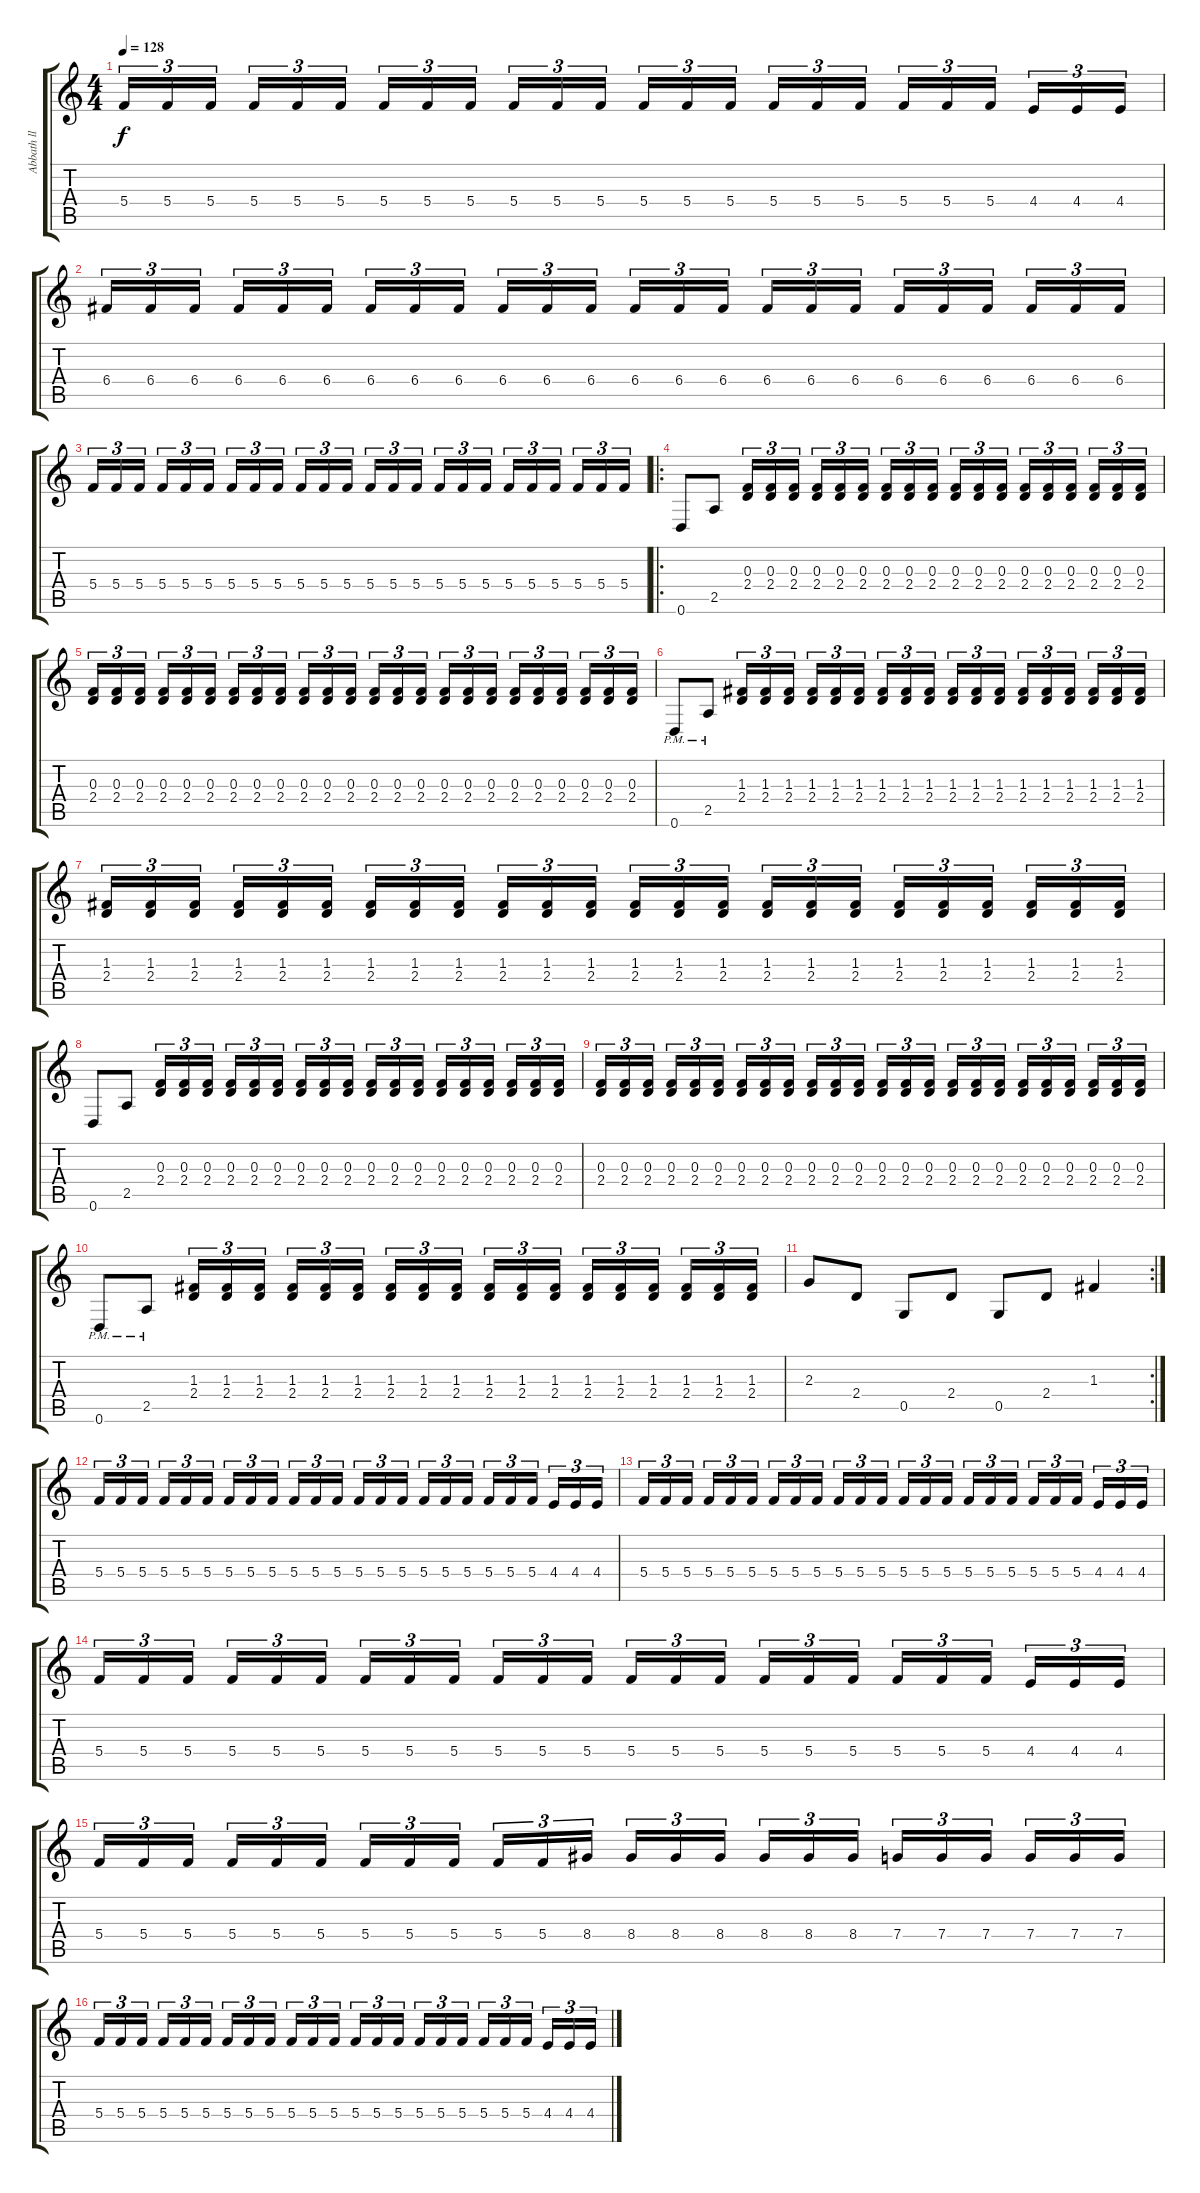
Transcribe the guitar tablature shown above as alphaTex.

\track ("Abbath ll " "Abbath ll ") {instrument overdrivenguitar}
\staff {score tabs}
\tuning (D4 A3 F3 C3 G2 D2) {hide}
\ts (4 4)
\tempo 128
\clef g2
\ks c
5.4.16{tu (3 2) dy f} 5.4.16{tu (3 2)} 5.4.16{tu (3 2) beam splitsecondary} 5.4.16{tu (3 2)} 5.4.16{tu (3 2)} 5.4.16{tu (3 2)} 5.4.16{tu (3 2)} 5.4.16{tu (3 2)} 5.4.16{tu (3 2) beam splitsecondary} 5.4.16{tu (3 2)} 5.4.16{tu (3 2)} 5.4.16{tu (3 2)} 5.4.16{tu (3 2)} 5.4.16{tu (3 2)} 5.4.16{tu (3 2) beam splitsecondary} 5.4.16{tu (3 2)} 5.4.16{tu (3 2)} 5.4.16{tu (3 2)} 5.4.16{tu (3 2)} 5.4.16{tu (3 2)} 5.4.16{tu (3 2) beam splitsecondary} 4.4.16{tu (3 2)} 4.4.16{tu (3 2)} 4.4.16{tu (3 2)} |
6.4.16{tu (3 2)} 6.4.16{tu (3 2)} 6.4.16{tu (3 2) beam splitsecondary} 6.4.16{tu (3 2)} 6.4.16{tu (3 2)} 6.4.16{tu (3 2)} 6.4.16{tu (3 2)} 6.4.16{tu (3 2)} 6.4.16{tu (3 2) beam splitsecondary} 6.4.16{tu (3 2)} 6.4.16{tu (3 2)} 6.4.16{tu (3 2)} 6.4.16{tu (3 2)} 6.4.16{tu (3 2)} 6.4.16{tu (3 2) beam splitsecondary} 6.4.16{tu (3 2)} 6.4.16{tu (3 2)} 6.4.16{tu (3 2)} 6.4.16{tu (3 2)} 6.4.16{tu (3 2)} 6.4.16{tu (3 2) beam splitsecondary} 6.4.16{tu (3 2)} 6.4.16{tu (3 2)} 6.4.16{tu (3 2)} |
5.4.16{tu (3 2)} 5.4.16{tu (3 2)} 5.4.16{tu (3 2) beam splitsecondary} 5.4.16{tu (3 2)} 5.4.16{tu (3 2)} 5.4.16{tu (3 2)} 5.4.16{tu (3 2)} 5.4.16{tu (3 2)} 5.4.16{tu (3 2) beam splitsecondary} 5.4.16{tu (3 2)} 5.4.16{tu (3 2)} 5.4.16{tu (3 2)} 5.4.16{tu (3 2)} 5.4.16{tu (3 2)} 5.4.16{tu (3 2) beam splitsecondary} 5.4.16{tu (3 2)} 5.4.16{tu (3 2)} 5.4.16{tu (3 2)} 5.4.16{tu (3 2)} 5.4.16{tu (3 2)} 5.4.16{tu (3 2) beam splitsecondary} 5.4.16{tu (3 2)} 5.4.16{tu (3 2)} 5.4.16{tu (3 2)} |
\ro
0.6.8 2.5.8 (0.3 2.4).16{tu (3 2)} (0.3 2.4).16{tu (3 2)} (0.3 2.4).16{tu (3 2) beam splitsecondary} (0.3 2.4).16{tu (3 2)} (0.3 2.4).16{tu (3 2)} (0.3 2.4).16{tu (3 2)} (0.3 2.4).16{tu (3 2)} (0.3 2.4).16{tu (3 2)} (0.3 2.4).16{tu (3 2) beam splitsecondary} (0.3 2.4).16{tu (3 2)} (0.3 2.4).16{tu (3 2)} (0.3 2.4).16{tu (3 2)} (0.3 2.4).16{tu (3 2)} (0.3 2.4).16{tu (3 2)} (0.3 2.4).16{tu (3 2) beam splitsecondary} (0.3 2.4).16{tu (3 2)} (0.3 2.4).16{tu (3 2)} (0.3 2.4).16{tu (3 2)} |
(0.3 2.4).16{tu (3 2)} (0.3 2.4).16{tu (3 2)} (0.3 2.4).16{tu (3 2) beam splitsecondary} (0.3 2.4).16{tu (3 2)} (0.3 2.4).16{tu (3 2)} (0.3 2.4).16{tu (3 2)} (0.3 2.4).16{tu (3 2)} (0.3 2.4).16{tu (3 2)} (0.3 2.4).16{tu (3 2) beam splitsecondary} (0.3 2.4).16{tu (3 2)} (0.3 2.4).16{tu (3 2)} (0.3 2.4).16{tu (3 2)} (0.3 2.4).16{tu (3 2)} (0.3 2.4).16{tu (3 2)} (0.3 2.4).16{tu (3 2) beam splitsecondary} (0.3 2.4).16{tu (3 2)} (0.3 2.4).16{tu (3 2)} (0.3 2.4).16{tu (3 2)} (0.3 2.4).16{tu (3 2)} (0.3 2.4).16{tu (3 2)} (0.3 2.4).16{tu (3 2) beam splitsecondary} (0.3 2.4).16{tu (3 2)} (0.3 2.4).16{tu (3 2)} (0.3 2.4).16{tu (3 2)} |
0.6{pm}.8 2.5{pm}.8 (1.3 2.4).16{tu (3 2)} (1.3 2.4).16{tu (3 2)} (1.3 2.4).16{tu (3 2) beam splitsecondary} (1.3 2.4).16{tu (3 2)} (1.3 2.4).16{tu (3 2)} (1.3 2.4).16{tu (3 2)} (1.3 2.4).16{tu (3 2)} (1.3 2.4).16{tu (3 2)} (1.3 2.4).16{tu (3 2) beam splitsecondary} (1.3 2.4).16{tu (3 2)} (1.3 2.4).16{tu (3 2)} (1.3 2.4).16{tu (3 2)} (1.3 2.4).16{tu (3 2)} (1.3 2.4).16{tu (3 2)} (1.3 2.4).16{tu (3 2) beam splitsecondary} (1.3 2.4).16{tu (3 2)} (1.3 2.4).16{tu (3 2)} (1.3 2.4).16{tu (3 2)} |
(1.3 2.4).16{tu (3 2)} (1.3 2.4).16{tu (3 2)} (1.3 2.4).16{tu (3 2) beam splitsecondary} (1.3 2.4).16{tu (3 2)} (1.3 2.4).16{tu (3 2)} (1.3 2.4).16{tu (3 2)} (1.3 2.4).16{tu (3 2)} (1.3 2.4).16{tu (3 2)} (1.3 2.4).16{tu (3 2) beam splitsecondary} (1.3 2.4).16{tu (3 2)} (1.3 2.4).16{tu (3 2)} (1.3 2.4).16{tu (3 2)} (1.3 2.4).16{tu (3 2)} (1.3 2.4).16{tu (3 2)} (1.3 2.4).16{tu (3 2) beam splitsecondary} (1.3 2.4).16{tu (3 2)} (1.3 2.4).16{tu (3 2)} (1.3 2.4).16{tu (3 2)} (1.3 2.4).16{tu (3 2)} (1.3 2.4).16{tu (3 2)} (1.3 2.4).16{tu (3 2) beam splitsecondary} (1.3 2.4).16{tu (3 2)} (1.3 2.4).16{tu (3 2)} (1.3 2.4).16{tu (3 2)} |
0.6.8 2.5.8 (0.3 2.4).16{tu (3 2)} (0.3 2.4).16{tu (3 2)} (0.3 2.4).16{tu (3 2) beam splitsecondary} (0.3 2.4).16{tu (3 2)} (0.3 2.4).16{tu (3 2)} (0.3 2.4).16{tu (3 2)} (0.3 2.4).16{tu (3 2)} (0.3 2.4).16{tu (3 2)} (0.3 2.4).16{tu (3 2) beam splitsecondary} (0.3 2.4).16{tu (3 2)} (0.3 2.4).16{tu (3 2)} (0.3 2.4).16{tu (3 2)} (0.3 2.4).16{tu (3 2)} (0.3 2.4).16{tu (3 2)} (0.3 2.4).16{tu (3 2) beam splitsecondary} (0.3 2.4).16{tu (3 2)} (0.3 2.4).16{tu (3 2)} (0.3 2.4).16{tu (3 2)} |
(0.3 2.4).16{tu (3 2)} (0.3 2.4).16{tu (3 2)} (0.3 2.4).16{tu (3 2) beam splitsecondary} (0.3 2.4).16{tu (3 2)} (0.3 2.4).16{tu (3 2)} (0.3 2.4).16{tu (3 2)} (0.3 2.4).16{tu (3 2)} (0.3 2.4).16{tu (3 2)} (0.3 2.4).16{tu (3 2) beam splitsecondary} (0.3 2.4).16{tu (3 2)} (0.3 2.4).16{tu (3 2)} (0.3 2.4).16{tu (3 2)} (0.3 2.4).16{tu (3 2)} (0.3 2.4).16{tu (3 2)} (0.3 2.4).16{tu (3 2) beam splitsecondary} (0.3 2.4).16{tu (3 2)} (0.3 2.4).16{tu (3 2)} (0.3 2.4).16{tu (3 2)} (0.3 2.4).16{tu (3 2)} (0.3 2.4).16{tu (3 2)} (0.3 2.4).16{tu (3 2) beam splitsecondary} (0.3 2.4).16{tu (3 2)} (0.3 2.4).16{tu (3 2)} (0.3 2.4).16{tu (3 2)} |
0.6{pm}.8 2.5{pm}.8 (1.3 2.4).16{tu (3 2)} (1.3 2.4).16{tu (3 2)} (1.3 2.4).16{tu (3 2) beam splitsecondary} (1.3 2.4).16{tu (3 2)} (1.3 2.4).16{tu (3 2)} (1.3 2.4).16{tu (3 2)} (1.3 2.4).16{tu (3 2)} (1.3 2.4).16{tu (3 2)} (1.3 2.4).16{tu (3 2) beam splitsecondary} (1.3 2.4).16{tu (3 2)} (1.3 2.4).16{tu (3 2)} (1.3 2.4).16{tu (3 2)} (1.3 2.4).16{tu (3 2)} (1.3 2.4).16{tu (3 2)} (1.3 2.4).16{tu (3 2) beam splitsecondary} (1.3 2.4).16{tu (3 2)} (1.3 2.4).16{tu (3 2)} (1.3 2.4).16{tu (3 2)} |
\rc 2
2.3.8 2.4.8 0.5.8 2.4.8 0.5.8 2.4.8 1.3.4 |
5.4.16{tu (3 2)} 5.4.16{tu (3 2)} 5.4.16{tu (3 2) beam splitsecondary} 5.4.16{tu (3 2)} 5.4.16{tu (3 2)} 5.4.16{tu (3 2)} 5.4.16{tu (3 2)} 5.4.16{tu (3 2)} 5.4.16{tu (3 2) beam splitsecondary} 5.4.16{tu (3 2)} 5.4.16{tu (3 2)} 5.4.16{tu (3 2)} 5.4.16{tu (3 2)} 5.4.16{tu (3 2)} 5.4.16{tu (3 2) beam splitsecondary} 5.4.16{tu (3 2)} 5.4.16{tu (3 2)} 5.4.16{tu (3 2)} 5.4.16{tu (3 2)} 5.4.16{tu (3 2)} 5.4.16{tu (3 2) beam splitsecondary} 4.4.16{tu (3 2)} 4.4.16{tu (3 2)} 4.4.16{tu (3 2)} |
5.4.16{tu (3 2)} 5.4.16{tu (3 2)} 5.4.16{tu (3 2) beam splitsecondary} 5.4.16{tu (3 2)} 5.4.16{tu (3 2)} 5.4.16{tu (3 2)} 5.4.16{tu (3 2)} 5.4.16{tu (3 2)} 5.4.16{tu (3 2) beam splitsecondary} 5.4.16{tu (3 2)} 5.4.16{tu (3 2)} 5.4.16{tu (3 2)} 5.4.16{tu (3 2)} 5.4.16{tu (3 2)} 5.4.16{tu (3 2) beam splitsecondary} 5.4.16{tu (3 2)} 5.4.16{tu (3 2)} 5.4.16{tu (3 2)} 5.4.16{tu (3 2)} 5.4.16{tu (3 2)} 5.4.16{tu (3 2) beam splitsecondary} 4.4.16{tu (3 2)} 4.4.16{tu (3 2)} 4.4.16{tu (3 2)} |
5.4.16{tu (3 2)} 5.4.16{tu (3 2)} 5.4.16{tu (3 2) beam splitsecondary} 5.4.16{tu (3 2)} 5.4.16{tu (3 2)} 5.4.16{tu (3 2)} 5.4.16{tu (3 2)} 5.4.16{tu (3 2)} 5.4.16{tu (3 2) beam splitsecondary} 5.4.16{tu (3 2)} 5.4.16{tu (3 2)} 5.4.16{tu (3 2)} 5.4.16{tu (3 2)} 5.4.16{tu (3 2)} 5.4.16{tu (3 2) beam splitsecondary} 5.4.16{tu (3 2)} 5.4.16{tu (3 2)} 5.4.16{tu (3 2)} 5.4.16{tu (3 2)} 5.4.16{tu (3 2)} 5.4.16{tu (3 2) beam splitsecondary} 4.4.16{tu (3 2)} 4.4.16{tu (3 2)} 4.4.16{tu (3 2)} |
5.4.16{tu (3 2)} 5.4.16{tu (3 2)} 5.4.16{tu (3 2) beam splitsecondary} 5.4.16{tu (3 2)} 5.4.16{tu (3 2)} 5.4.16{tu (3 2)} 5.4.16{tu (3 2)} 5.4.16{tu (3 2)} 5.4.16{tu (3 2) beam splitsecondary} 5.4.16{tu (3 2)} 5.4.16{tu (3 2)} 8.4.16{tu (3 2)} 8.4.16{tu (3 2)} 8.4.16{tu (3 2)} 8.4.16{tu (3 2) beam splitsecondary} 8.4.16{tu (3 2)} 8.4.16{tu (3 2)} 8.4.16{tu (3 2)} 7.4.16{tu (3 2)} 7.4.16{tu (3 2)} 7.4.16{tu (3 2) beam splitsecondary} 7.4.16{tu (3 2)} 7.4.16{tu (3 2)} 7.4.16{tu (3 2)} |
5.4.16{tu (3 2)} 5.4.16{tu (3 2)} 5.4.16{tu (3 2) beam splitsecondary} 5.4.16{tu (3 2)} 5.4.16{tu (3 2)} 5.4.16{tu (3 2)} 5.4.16{tu (3 2)} 5.4.16{tu (3 2)} 5.4.16{tu (3 2) beam splitsecondary} 5.4.16{tu (3 2)} 5.4.16{tu (3 2)} 5.4.16{tu (3 2)} 5.4.16{tu (3 2)} 5.4.16{tu (3 2)} 5.4.16{tu (3 2) beam splitsecondary} 5.4.16{tu (3 2)} 5.4.16{tu (3 2)} 5.4.16{tu (3 2)} 5.4.16{tu (3 2)} 5.4.16{tu (3 2)} 5.4.16{tu (3 2) beam splitsecondary} 4.4.16{tu (3 2)} 4.4.16{tu (3 2)} 4.4.16{tu (3 2)}
